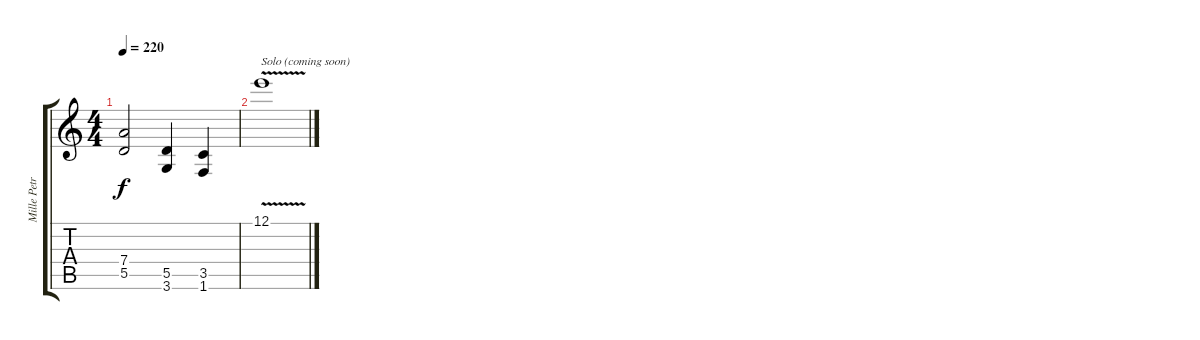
\track ("Mille Petrozza" "Mille Petr") {instrument distortionguitar}
\staff {score tabs}
\tuning (E4 B3 G3 D3 A2 E2) {hide}
\ts (4 4)
\tempo 220
\clef g2
\ks c
(7.4 5.5).2{dy f} (5.5 3.6).4 (3.5 1.6).4 |
12.1{v}.1{txt "Solo (coming soon)"}
